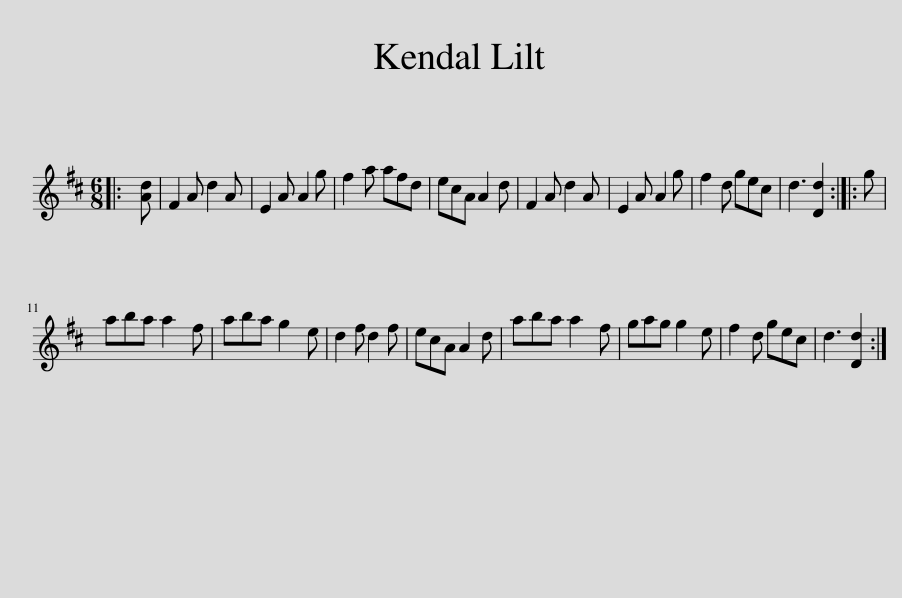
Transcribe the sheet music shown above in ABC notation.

X:1
L:1/8
M:6/8
I:linebreak $
K:D
V:1 treble
V:1
|: [Ad] | F2 A d2 A | E2 A A2 g | f2 a afd | ecA A2 d | %5
 F2 A d2 A | E2 A A2 g | f2 d gec | d3 [Dd]2 :: g |$ %10
 aba a2 f | aba g2 e | d2 f d2 f | ecA A2 d | aba a2 f | %15
 gag g2 e | f2 d gec | d3 [Dd]2 :| %18
